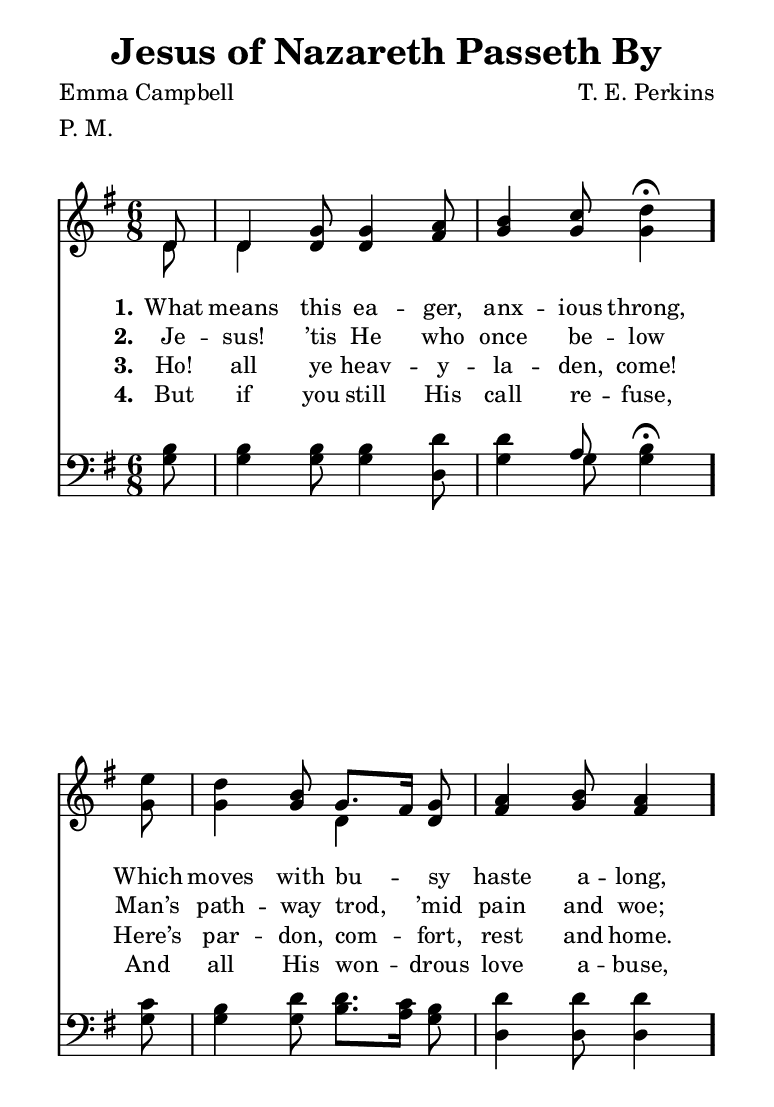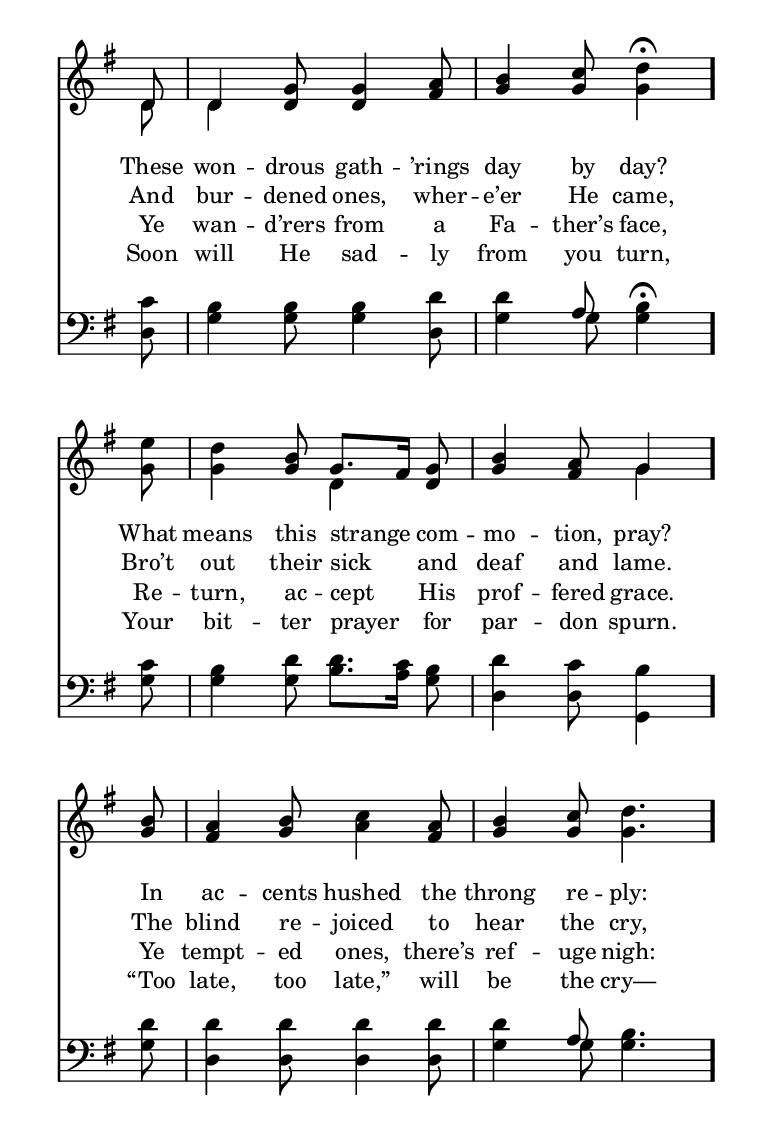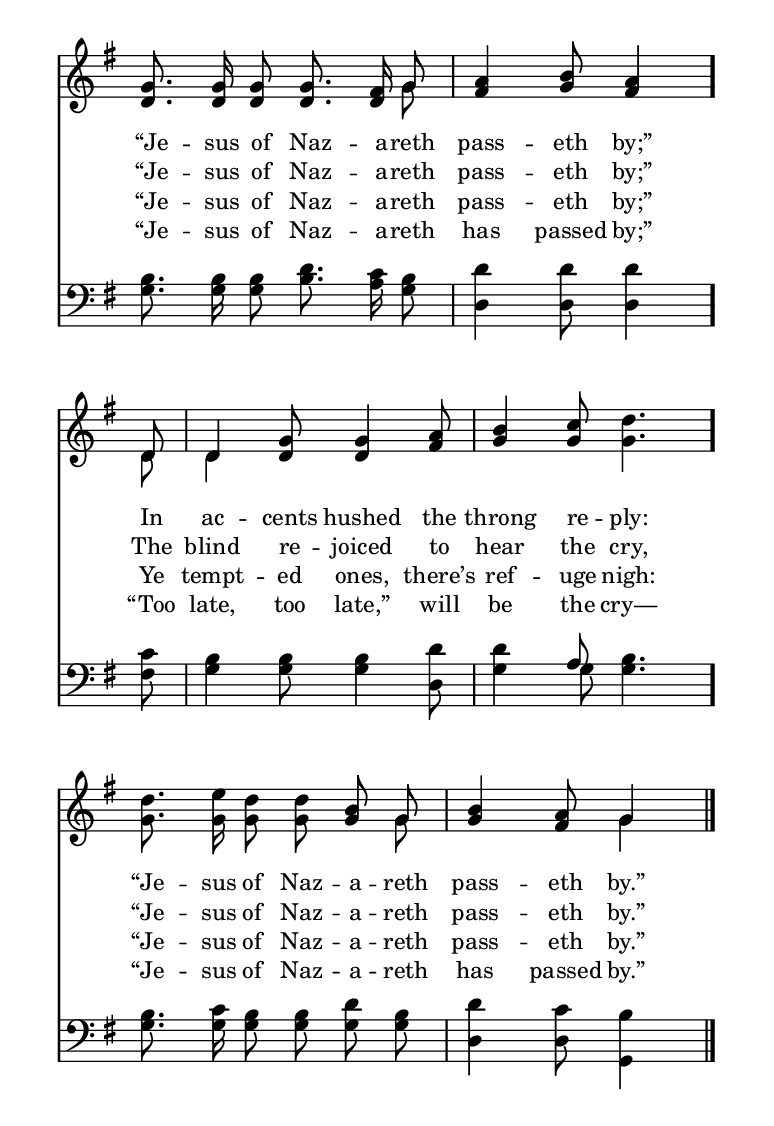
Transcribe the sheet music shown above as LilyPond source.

\include "common/global.ily"
\paper {
  \include "common/paper.ily"
  %ragged-bottom = ##t
  %ragged-last-bottom = ##t
  %systems-per-page = ##f
  %page-count = ##f
}

\header{
  hymnnumber = "20"
  title = "Jesus of Nazareth Passeth By"
  tunename = ""
  meter = "P. M."
  poet = "Emma Campbell"
  composer = "T. E. Perkins"
  %copyright = ""
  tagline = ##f
}

% for fermata in MIDI
ta = { \tempo 4=86 }
tb = { \tempo 4=43 }

patternAA = { \ta c8 | c4 c8 c4 c8      | c4 c8 \tb c4 \fermata \ta } %
patternAB = { \ta c8 | c4 c8 c4 c8      | c4 c8 c4.                 } %

patternBA = { \ta c8 | c4 c8 c8.[ c16] c8 | c4 c8 c4                  } %
patternBB = { \ta c8 | c4 c8 c4 c8      | c4 c8 c4                  } %

patternCA = { \ta c8. c16 c8 c8. c16 c8 | c4 c8 c4 } %
patternCB = { \ta c8. c16 c8 c8 c8 c8   | c4 c8 c4 } %

global = {
  \include "common/overrides.ily"
  \override Staff.TimeSignature.style = #'numbered
  \time 6/8
  \override Score.MetronomeMark.transparent = ##t % hide all fermata changes too
  \ta
  \key g \major
  \partial 8
  \autoBeamOff
}

notesSoprano = {
\global
\relative c' {

  \changePitch \patternAA { d  | d g g a     | b c d }
  \changePitch \patternBA { e  | d b g fis g | a b a }
  \changePitch \patternAA { d, | d g g a     | b c d }
  \changePitch \patternBA { e  | d b g fis g | b a g }

  \changePitch \patternAB { b              | a b c a | b c d }
  \changePitch \patternCA { g, g g g fis g | a b a   }
  \changePitch \patternAB { d,             | d g g a | b c d }
  \changePitch \patternCB { d e d d b g    | b a g   }

  \bar "|."

}
}

notesAlto = {
\global
\relative e' {

  \changePitch \patternAA { d | d d d fis | g g g     }
  \changePitch \patternBB { g | g g d d   | fis g fis }
  \changePitch \patternAA { d | d d d fis | g g g     }
  \changePitch \patternBB { g | g g d d   | g fis g   }

  \changePitch \patternAB { g           | fis g a fis | g g g }
  \changePitch \patternCA { d d d d d g | fis g fis   }
  \changePitch \patternAB { d           | d d d fis   | g g g }
  \changePitch \patternCB { g g g g g g | g fis g     }

}
}

notesTenor = {
\global
\relative a {

  \changePitch \patternAA { b | b b b d   | d a b }
  \changePitch \patternBA { c | b d d c b | d d d }
  \changePitch \patternAA { c | b b b d   | d a b }
  \changePitch \patternBA { c | b d d c b | d c b }

  \changePitch \patternAB { d           | d d d d | d a b }
  \changePitch \patternCA { b b b d c b | d d d   }
  \changePitch \patternAB { c           | b b b d | d a b }
  \changePitch \patternCB { b c b b d b | d c b   }

}
}

notesBass = {
\global
\relative f {

  \changePitch \patternAA { g | g g g d   | g g g  }
  \changePitch \patternBA { g | g g b a g | d d d  }
  \changePitch \patternAA { d | g g g d   | g g g  }
  \changePitch \patternBA { g | g g b a g | d d g, }

  \changePitch \patternAB { g'          | d d d d | g g g }
  \changePitch \patternCA { g g g b a g | d d d   }
  \changePitch \patternAB { fis g g g d | g g g   }
  \changePitch \patternCB { g g g g g g | d d g,  }

}
}

wordsA = \lyricmode {
\set stanza = "1."

What means this ea -- ger, anx -- ious throng, \bar "."
Which moves with bu -- sy haste a -- long, \bar "." \break
These won -- drous gath -- ’rings day by day? \bar "."
What means this strange com -- mo -- tion, pray? \bar "." \break
In ac -- cents hushed the throng re -- ply: \bar "."
“Je -- sus of Naz -- a -- reth pass -- eth by;” \bar "." \break
In ac -- cents hushed the throng re -- ply: \bar "."
“Je -- sus of Naz -- a -- reth pass -- eth by.” \bar "." \break

}

wordsB = \lyricmode {
\set stanza = "2."

Je -- sus! ’tis He who once be -- low
Man’s path -- way trod, ’mid pain and woe;
And bur -- dened ones, wher -- e’er He came,
Bro’t out their sick and deaf and lame.
The blind re -- joiced to hear the cry,
“Je -- sus of Naz -- a -- reth pass -- eth by;”
The blind re -- joiced to hear the cry,
“Je -- sus of Naz -- a -- reth pass -- eth by.”

}

wordsC = \lyricmode {
\set stanza = "3."

Ho! all ye heav -- y -- la -- den, come!
Here’s par -- don, com -- fort, rest and home.
Ye wan -- d’rers from a Fa -- ther’s face,
Re -- turn, ac -- cept His prof -- fered grace.
Ye tempt -- ed ones, there’s ref -- uge nigh:
“Je -- sus of Naz -- a -- reth pass -- eth by;”
Ye tempt -- ed ones, there’s ref -- uge nigh:
“Je -- sus of Naz -- a -- reth pass -- eth by.”

}

wordsD = \lyricmode {
\set stanza = "4."

But if you still His call re -- fuse,
And all His won -- drous love a -- buse,
Soon will He sad -- ly from you turn,
Your bit -- ter prayer for par -- don spurn.
“Too late, too late,” will be the cry—
“Je -- sus of Naz -- a -- reth has passed by;”
“Too late, too late,” will be the cry—
“Je -- sus of Naz -- a -- reth has passed by.”

}

\score {
  \context ChoirStaff <<
    \context Staff = upper <<
      \set Staff.autoBeaming = ##f
      \set ChoirStaff.systemStartDelimiter = #'SystemStartBar
      \set ChoirStaff.printPartCombineTexts = ##f
      \partcombine #'(2 . 9) \notesSoprano \notesAlto
      \context NullVoice = sopranos { \voiceOne << \notesSoprano >> }
      \context NullVoice = altos { \voiceTwo << \notesAlto >> }
      \context Lyrics = one   \lyricsto sopranos \wordsA
      \context Lyrics = two   \lyricsto sopranos \wordsB
      \context Lyrics = three \lyricsto sopranos \wordsC
      \context Lyrics = four  \lyricsto sopranos \wordsD
      %\context Lyrics = five  \lyricsto sopranos \wordsE
    >>
    \context Staff = men <<
      \set Staff.autoBeaming = ##f
      \clef bass
      \set ChoirStaff.printPartCombineTexts = ##f
      \partcombine #'(2 . 9) \notesTenor \notesBass
      \context NullVoice = tenors { \voiceOne << \notesTenor >> }
      \context NullVoice = basses { \voiceTwo << \notesBass >> }
    >>
  >>
  \layout {
    \include "common/layout.ily"
  }
  \midi{
    \include "common/midi.ily"
  }
}

\version "2.19.49"  % necessary for upgrading to future LilyPond versions.

% vi:set et ts=2 sw=2 ai nocindent syntax=lilypond:
